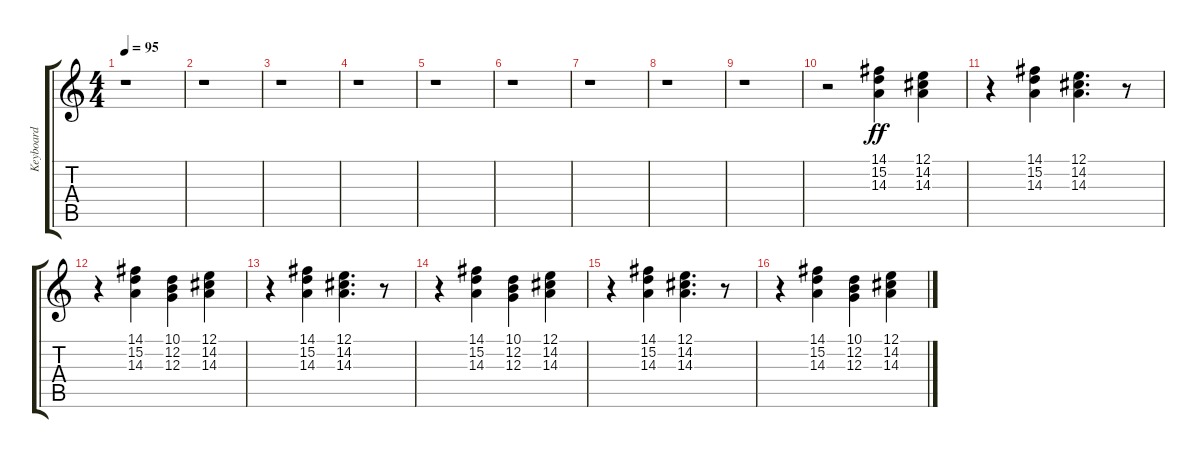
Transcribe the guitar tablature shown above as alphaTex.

\track ("Keyboard" "Keyboard") {instrument ocarina}
\staff {score tabs}
\tuning (E4 B3 G3 D3 A2 E2) {hide}
\ts (4 4)
\tempo 95
\clef g2
\ks c
r.1{dy f} |
r.1 |
r.1 |
r.1 |
r.1 |
r.1 |
r.1 |
r.1 |
r.1 |
r.2 (14.1 15.2 14.3).4{dy ff} (12.1 14.2 14.3).4 |
r.4 (14.1 15.2 14.3).4 (12.1 14.2 14.3).4{d} r.8 |
r.4 (14.1 15.2 14.3).4 (10.1 12.2 12.3).4 (12.1 14.2 14.3).4 |
r.4 (14.1 15.2 14.3).4 (12.1 14.2 14.3).4{d} r.8 |
r.4 (14.1 15.2 14.3).4 (10.1 12.2 12.3).4 (12.1 14.2 14.3).4 |
r.4 (14.1 15.2 14.3).4 (12.1 14.2 14.3).4{d} r.8 |
r.4 (14.1 15.2 14.3).4 (10.1 12.2 12.3).4 (12.1 14.2 14.3).4
